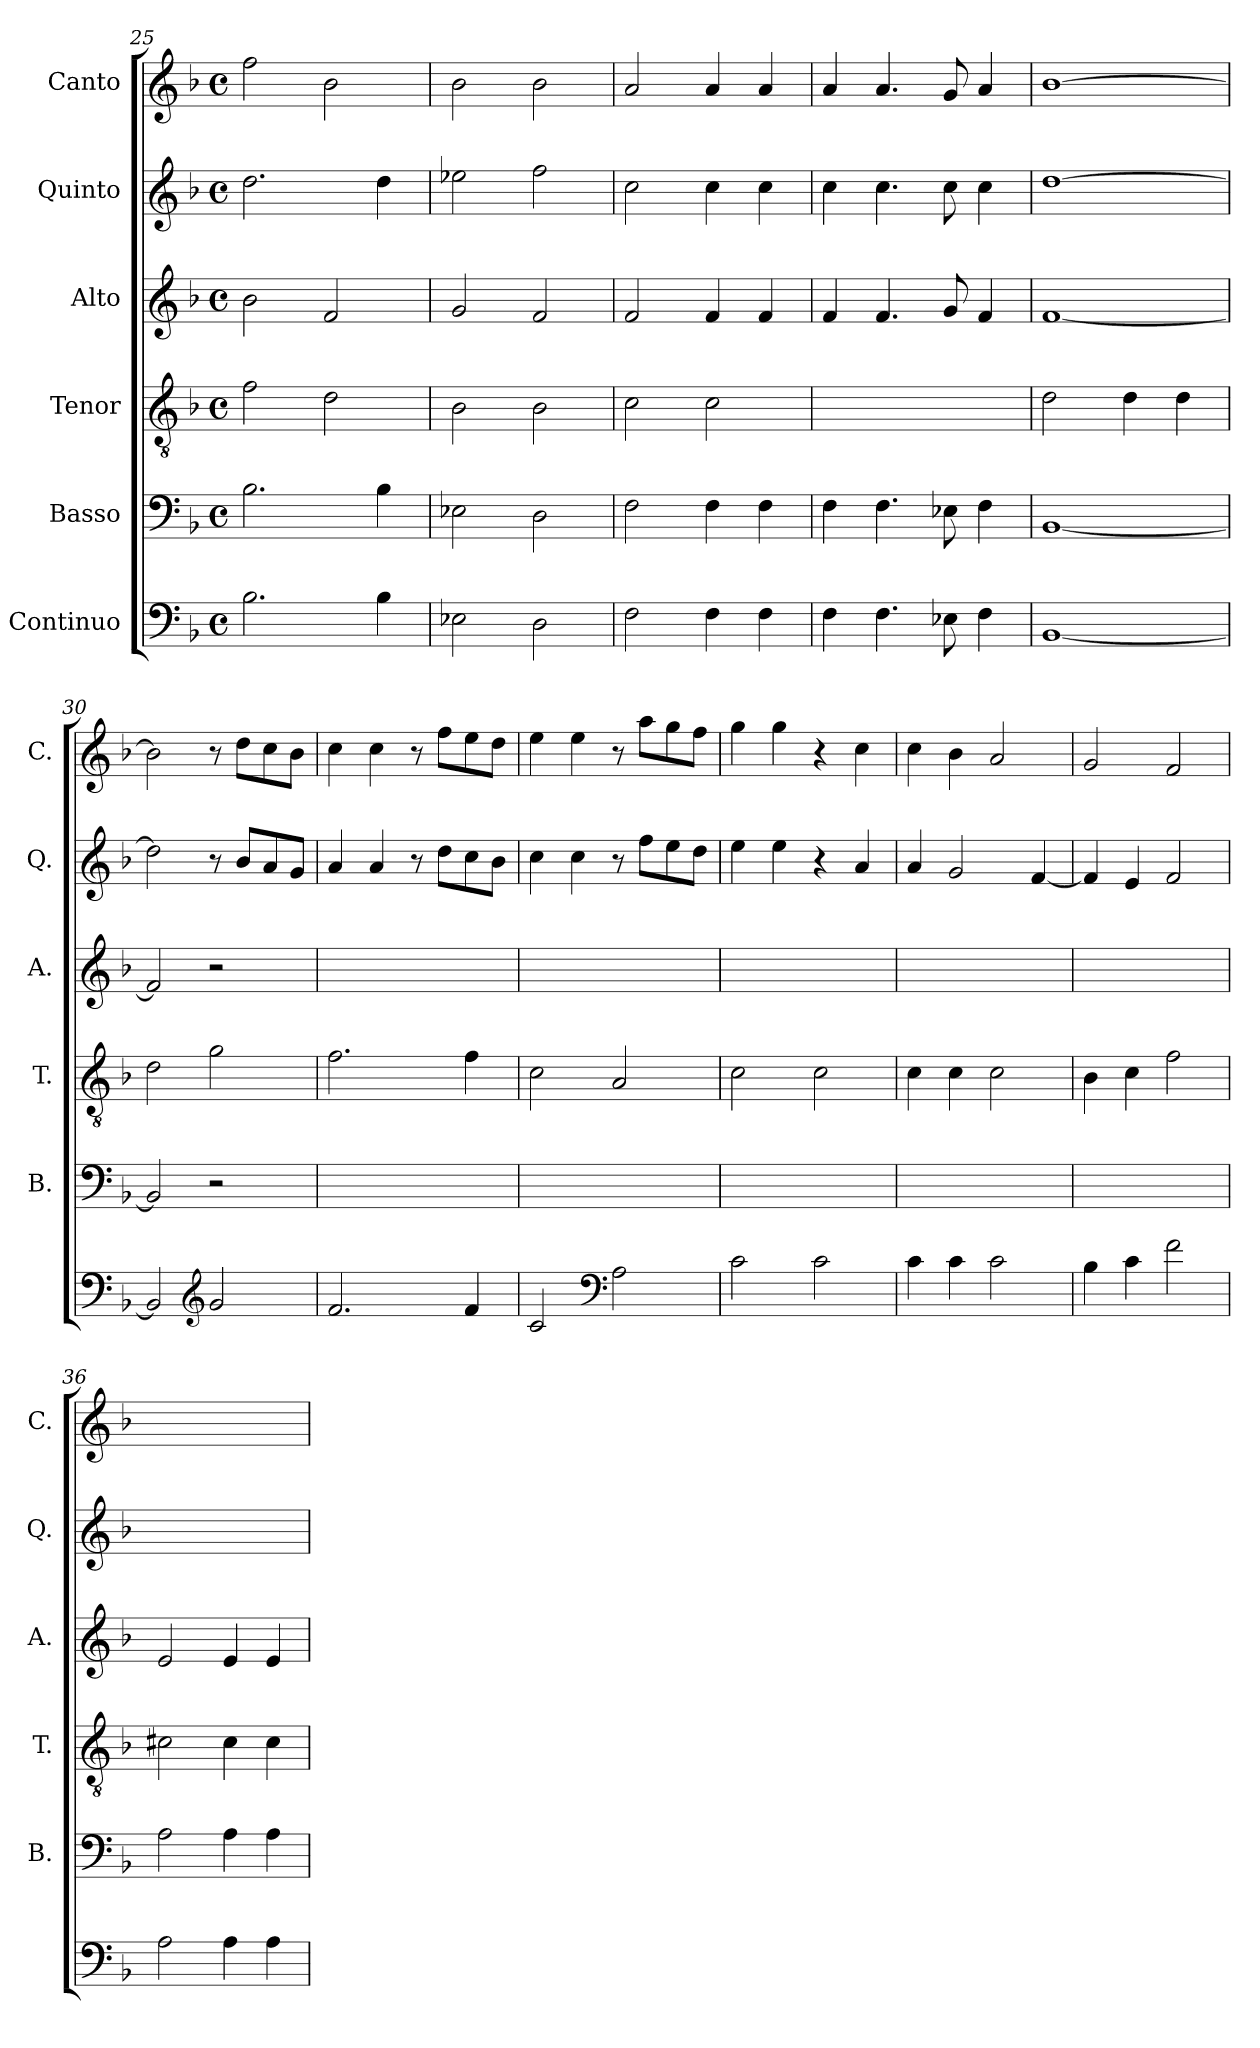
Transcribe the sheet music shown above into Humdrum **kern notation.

**kern	**kern	**kern	**kern	**kern	**kern
*part6	*part5	*part4	*part3	*part2	*part1
*staff6	*staff5	*staff4	*staff3	*staff2	*staff1
*I"Continuo	*I"Basso	*I"Tenor	*I"Alto	*I"Quinto	*I"Canto
*	*I'B.	*I'T.	*I'A.	*I'Q.	*I'C.
*clefF4	*clefF4	*clefGv2	*clefG2	*clefG2	*clefG2
*k[b-]	*k[b-]	*k[b-]	*k[b-]	*k[b-]	*k[b-]
*F:	*F:	*F:	*F:	*F:	*F:
*M4/4	*M4/4	*M4/4	*M4/4	*M4/4	*M4/4
*met(c)	*met(c)	*met(c)	*met(c)	*met(c)	*met(c)
=25	=25	=25	=25	=25	=25
2.B-\	2.B-\	2f\	2b-\	2.dd\	2ff\
.	.	2d\	2f/	.	2b-\
4B-\	4B-\	.	.	4dd\	.
=26	=26	=26	=26	=26	=26
2E-X\	2E-X\	2B-\	2g/	2ee-X\	2b-\
2D\	2D\	2B-\	2f/	2ff\	2b-\
=27	=27	=27	=27	=27	=27
2F\	2F\	2c\	2f/	2cc\	2a/
4F\	4F\	2c\	4f/	4cc\	4a/
4F\	4F\	.	4f/	4cc\	4a/
=28	=28	=28	=28	=28	=28
4F\	4F\	1ryy	4f/	4cc\	4a/
4.F\	4.F\	.	4.f/	4.cc\	4.a/
8E-X\	8E-X\	.	8g/	8cc\	8g/
4F\	4F\	.	4f/	4cc\	4a/
=29	=29	=29	=29	=29	=29
[1BB-	[1BB-	2d\	[1f	[1dd	[1b-
.	.	4d\	.	.	.
.	.	4d\	.	.	.
!!LO:LB:g=z
=30	=30	=30	=30	=30	=30
2BB-/]	2BB-/]	2d\	2f/]	2dd\]	2b-\]
*clefG2	*	*	*	*	*
2g/	2r	2g\	2r	8r	8r
.	.	.	.	8b-/L	8dd\L
.	.	.	.	8a/	8cc\
.	.	.	.	8g/J	8b-\J
=31	=31	=31	=31	=31	=31
2.f/	1ryy	2.f\	1ryy	4a/	4cc\
.	.	.	.	4a/	4cc\
.	.	.	.	8r	8r
.	.	.	.	8dd\L	8ff\L
4f/	.	4f\	.	8cc\	8ee\
.	.	.	.	8b-\J	8dd\J
=32	=32	=32	=32	=32	=32
2c/	1ryy	2c\	1ryy	4cc\	4ee\
.	.	.	.	4cc\	4ee\
*clefF4	*	*	*	*	*
2A\	.	2A/	.	8r	8r
.	.	.	.	8ff\L	8aa\L
.	.	.	.	8ee\	8gg\
.	.	.	.	8dd\J	8ff\J
=33	=33	=33	=33	=33	=33
2c\	1ryy	2c\	1ryy	4ee\	4gg\
.	.	.	.	4ee\	4gg\
2c\	.	2c\	.	4r	4r
.	.	.	.	4a/	4cc\
=34	=34	=34	=34	=34	=34
4c\	1ryy	4c\	1ryy	4a/	4cc\
4c\	.	4c\	.	2g/	4b-\
2c\	.	2c\	.	.	2a/
.	.	.	.	[4f/	.
!!LO:PB:g=z
=35	=35	=35	=35	=35	=35
4B-\	1ryy	4B-\	1ryy	4f/]	2g/
4c\	.	4c\	.	4e/	.
2f\	.	2f\	.	2f/	2f/
=36	=36	=36	=36	=36	=36
2A\	2A\	2c#X\	2e/	1ryy	1ryy
4A\	4A\	4c#\	4e/	.	.
4A\	4A\	4c#\	4e/	.	.
=	=	=	=	=	=
*-	*-	*-	*-	*-	*-
